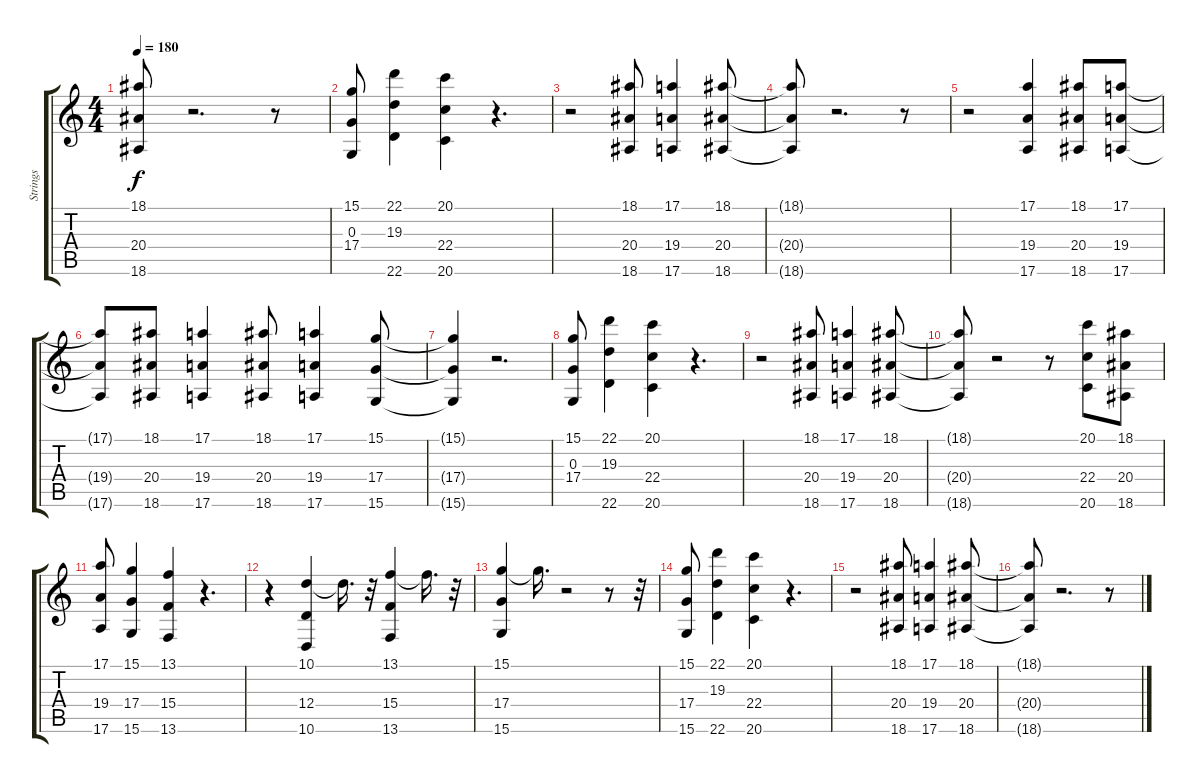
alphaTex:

\track ("Strings" "Strings") {instrument stringensemble1}
\staff {score tabs}
\tuning (E4 B3 G3 D3 A2 E2) {hide}
\ts (4 4)
\tempo 180
\clef g2
\ks c
(18.1{t} 20.4{t} 18.6{t}).8{dy f} r.2{d} r.8 |
(15.1 0.3 17.4).8{volume 9} (22.1 19.3 22.6).4 (20.1 22.4 20.6).4 r.4{d} |
r.2 (18.1 20.4 18.6).8 (17.1 19.4 17.6).4 (18.1 20.4 18.6).8 |
(18.1{t} 20.4{t} 18.6{t}).8 r.2{d} r.8 |
r.2 (17.1 19.4 17.6).4 (18.1 20.4 18.6).8 (17.1 19.4 17.6).8 |
(17.1{t} 19.4{t} 17.6{t}).8 (18.1 20.4 18.6).8 (17.1 19.4 17.6).4 (18.1 20.4 18.6).8 (17.1 19.4 17.6).4 (15.1 17.4 15.6).8 |
(15.1{t} 17.4{t} 15.6{t}).4 r.2{d} |
(15.1 0.3 17.4).8 (22.1 19.3 22.6).4 (20.1 22.4 20.6).4 r.4{d} |
r.2 (18.1 20.4 18.6).8 (17.1 19.4 17.6).4 (18.1 20.4 18.6).8 |
(18.1{t} 20.4{t} 18.6{t}).8 r.2 r.8 (20.1 22.4 20.6).8 (18.1 20.4 18.6).8 |
(17.1 19.4 17.6).8 (15.1 17.4 15.6).4 (13.1 15.4 13.6).4 r.4{d} |
r.4 (10.1 12.4 10.6).4 10.1{t}.16{d} r.32 (13.1 15.4 13.6).4 13.1{t}.16{d} r.32 |
(15.1 17.4 15.6).4 15.1{t}.16{d} r.2 r.8 r.32 |
(15.1 17.4 15.6).8 (22.1 19.3 22.6).4 (20.1 22.4 20.6).4 r.4{d} |
r.2 (18.1 20.4 18.6).8 (17.1 19.4 17.6).4 (18.1 20.4 18.6).8 |
(18.1{t} 20.4{t} 18.6{t}).8 r.2{d} r.8
